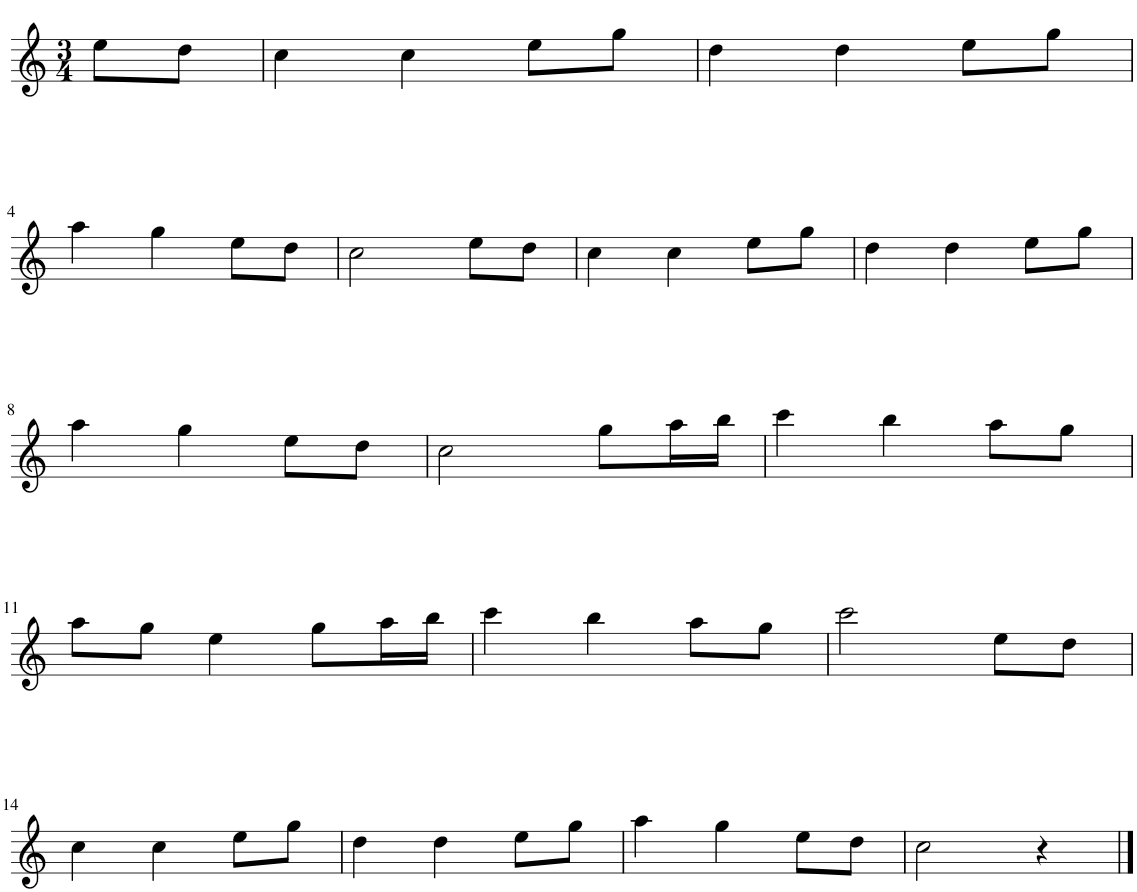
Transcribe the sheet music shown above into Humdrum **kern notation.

**kern
*part1
*staff1
*I"Violin, Violin
*clefG2
*k[]
*M3/4
=1
8ee\L
8dd\J
=2
4cc\
4cc\
8ee\L
8gg\J
=3
4dd\
4dd\
8ee\L
8gg\J
!!LO:LB:g=z
=4
4aa\
4gg\
8ee\L
8dd\J
=5
2cc\
8ee\L
8dd\J
=6
4cc\
4cc\
8ee\L
8gg\J
=7
4dd\
4dd\
8ee\L
8gg\J
!!LO:LB:g=z
=8
4aa\
4gg\
8ee\L
8dd\J
=9
2cc\
8gg\L
16aa\L
16bb\JJ
=10
4ccc\
4bb\
8aa\L
8gg\J
!!LO:LB:g=z
=11
8aa\L
8gg\J
4ee\
8gg\L
16aa\L
16bb\JJ
=12
4ccc\
4bb\
8aa\L
8gg\J
=13
2ccc\
8ee\L
8dd\J
!!LO:LB:g=z
=14
4cc\
4cc\
8ee\L
8gg\J
=15
4dd\
4dd\
8ee\L
8gg\J
=16
4aa\
4gg\
8ee\L
8dd\J
=17
2cc\
4r
==
*-
